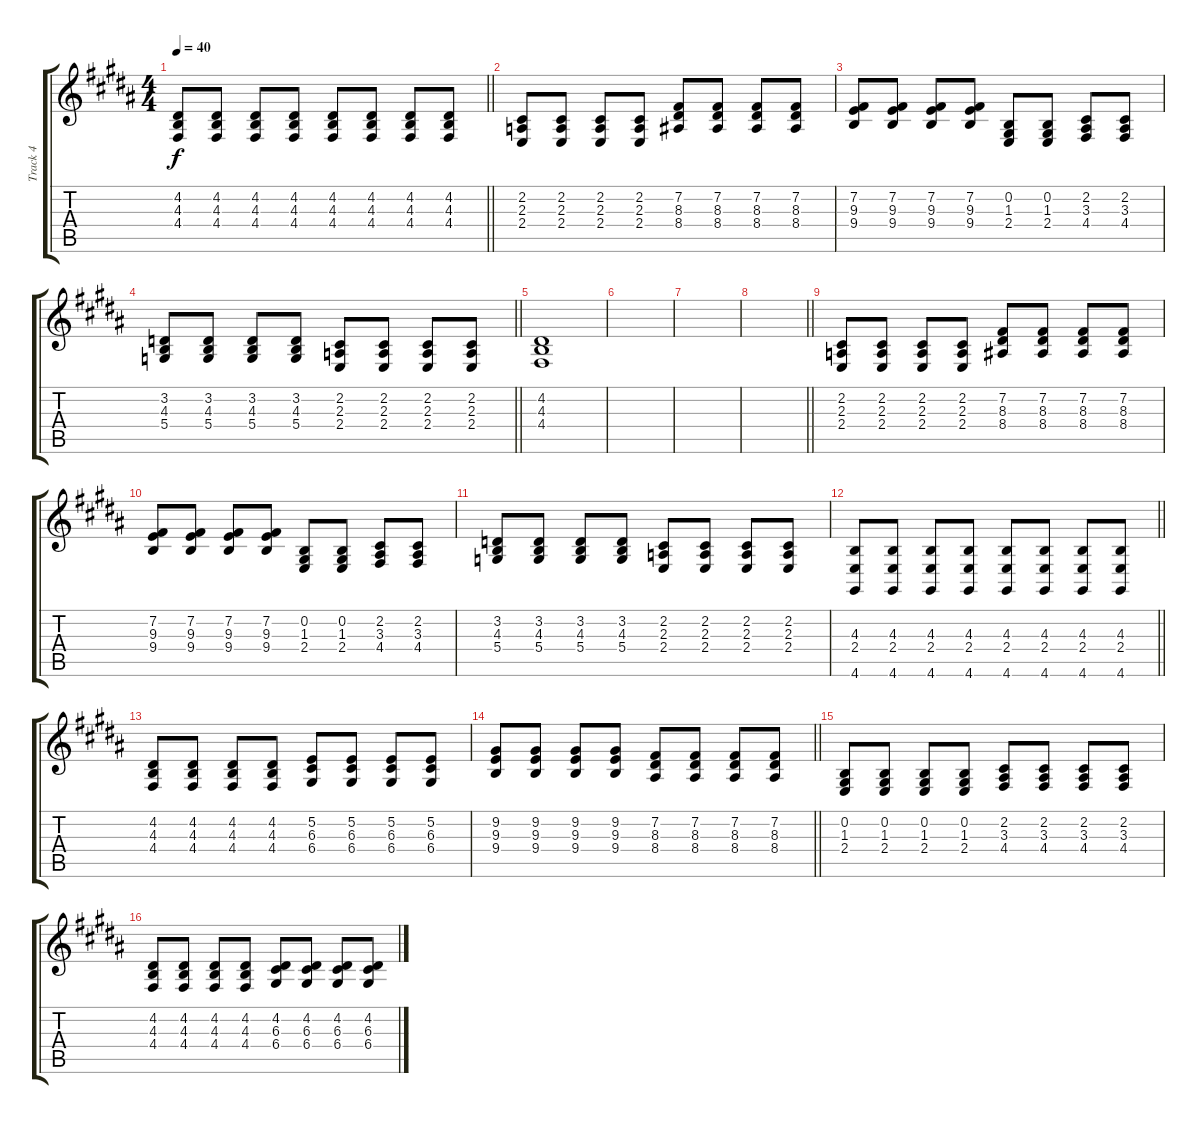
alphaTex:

\track ("Track 4" "Track 4") {instrument brightacousticpiano}
\staff {score tabs}
\tuning (E4 B3 G3 D3 A2 E2) {hide}
\ts (4 4)
\tempo 40
\clef g2
\barLineRight lightlight
\ks b
(4.2 4.3 4.4).8{dy f} (4.2 4.3 4.4).8 (4.2 4.3 4.4).8 (4.2 4.3 4.4).8 (4.2 4.3 4.4).8 (4.2 4.3 4.4).8 (4.2 4.3 4.4).8 (4.2 4.3 4.4).8 |
(2.2 2.3 2.4).8 (2.2 2.3 2.4).8 (2.2 2.3 2.4).8 (2.2 2.3 2.4).8 (7.2 8.3 8.4).8 (7.2 8.3 8.4).8 (7.2 8.3 8.4).8 (7.2 8.3 8.4).8 |
(7.2 9.3 9.4).8 (7.2 9.3 9.4).8 (7.2 9.3 9.4).8 (7.2 9.3 9.4).8 (0.2 1.3 2.4).8 (0.2 1.3 2.4).8 (2.2 3.3 4.4).8 (2.2 3.3 4.4).8 |
\barLineRight lightlight
(3.2 4.3 5.4).8 (3.2 4.3 5.4).8 (3.2 4.3 5.4).8 (3.2 4.3 5.4).8 (2.2 2.3 2.4).8 (2.2 2.3 2.4).8 (2.2 2.3 2.4).8 (2.2 2.3 2.4).8 |
(4.2 4.3 4.4).1 |
|
|
\barLineRight lightlight
|
(2.2 2.3 2.4).8 (2.2 2.3 2.4).8 (2.2 2.3 2.4).8 (2.2 2.3 2.4).8 (7.2 8.3 8.4).8 (7.2 8.3 8.4).8 (7.2 8.3 8.4).8 (7.2 8.3 8.4).8 |
(7.2 9.3 9.4).8 (7.2 9.3 9.4).8 (7.2 9.3 9.4).8 (7.2 9.3 9.4).8 (0.2 1.3 2.4).8 (0.2 1.3 2.4).8 (2.2 3.3 4.4).8 (2.2 3.3 4.4).8 |
(3.2 4.3 5.4).8 (3.2 4.3 5.4).8 (3.2 4.3 5.4).8 (3.2 4.3 5.4).8 (2.2 2.3 2.4).8 (2.2 2.3 2.4).8 (2.2 2.3 2.4).8 (2.2 2.3 2.4).8 |
\barLineRight lightlight
(4.3 2.4 4.6).8 (4.3 2.4 4.6).8 (4.3 2.4 4.6).8 (4.3 2.4 4.6).8 (4.3 2.4 4.6).8 (4.3 2.4 4.6).8 (4.3 2.4 4.6).8 (4.3 2.4 4.6).8 |
(4.2 4.3 4.4).8 (4.2 4.3 4.4).8 (4.2 4.3 4.4).8 (4.2 4.3 4.4).8 (5.2 6.3 6.4).8 (5.2 6.3 6.4).8 (5.2 6.3 6.4).8 (5.2 6.3 6.4).8 |
\barLineRight lightlight
(9.2 9.3 9.4).8 (9.2 9.3 9.4).8 (9.2 9.3 9.4).8 (9.2 9.3 9.4).8 (7.2 8.3 8.4).8 (7.2 8.3 8.4).8 (7.2 8.3 8.4).8 (7.2 8.3 8.4).8 |
(0.2 1.3 2.4).8 (0.2 1.3 2.4).8 (0.2 1.3 2.4).8 (0.2 1.3 2.4).8 (2.2 3.3 4.4).8 (2.2 3.3 4.4).8 (2.2 3.3 4.4).8 (2.2 3.3 4.4).8 |
(4.2 4.3 4.4).8 (4.2 4.3 4.4).8 (4.2 4.3 4.4).8 (4.2 4.3 4.4).8 (4.2 6.3 6.4).8 (4.2 6.3 6.4).8 (4.2 6.3 6.4).8 (4.2 6.3 6.4).8
